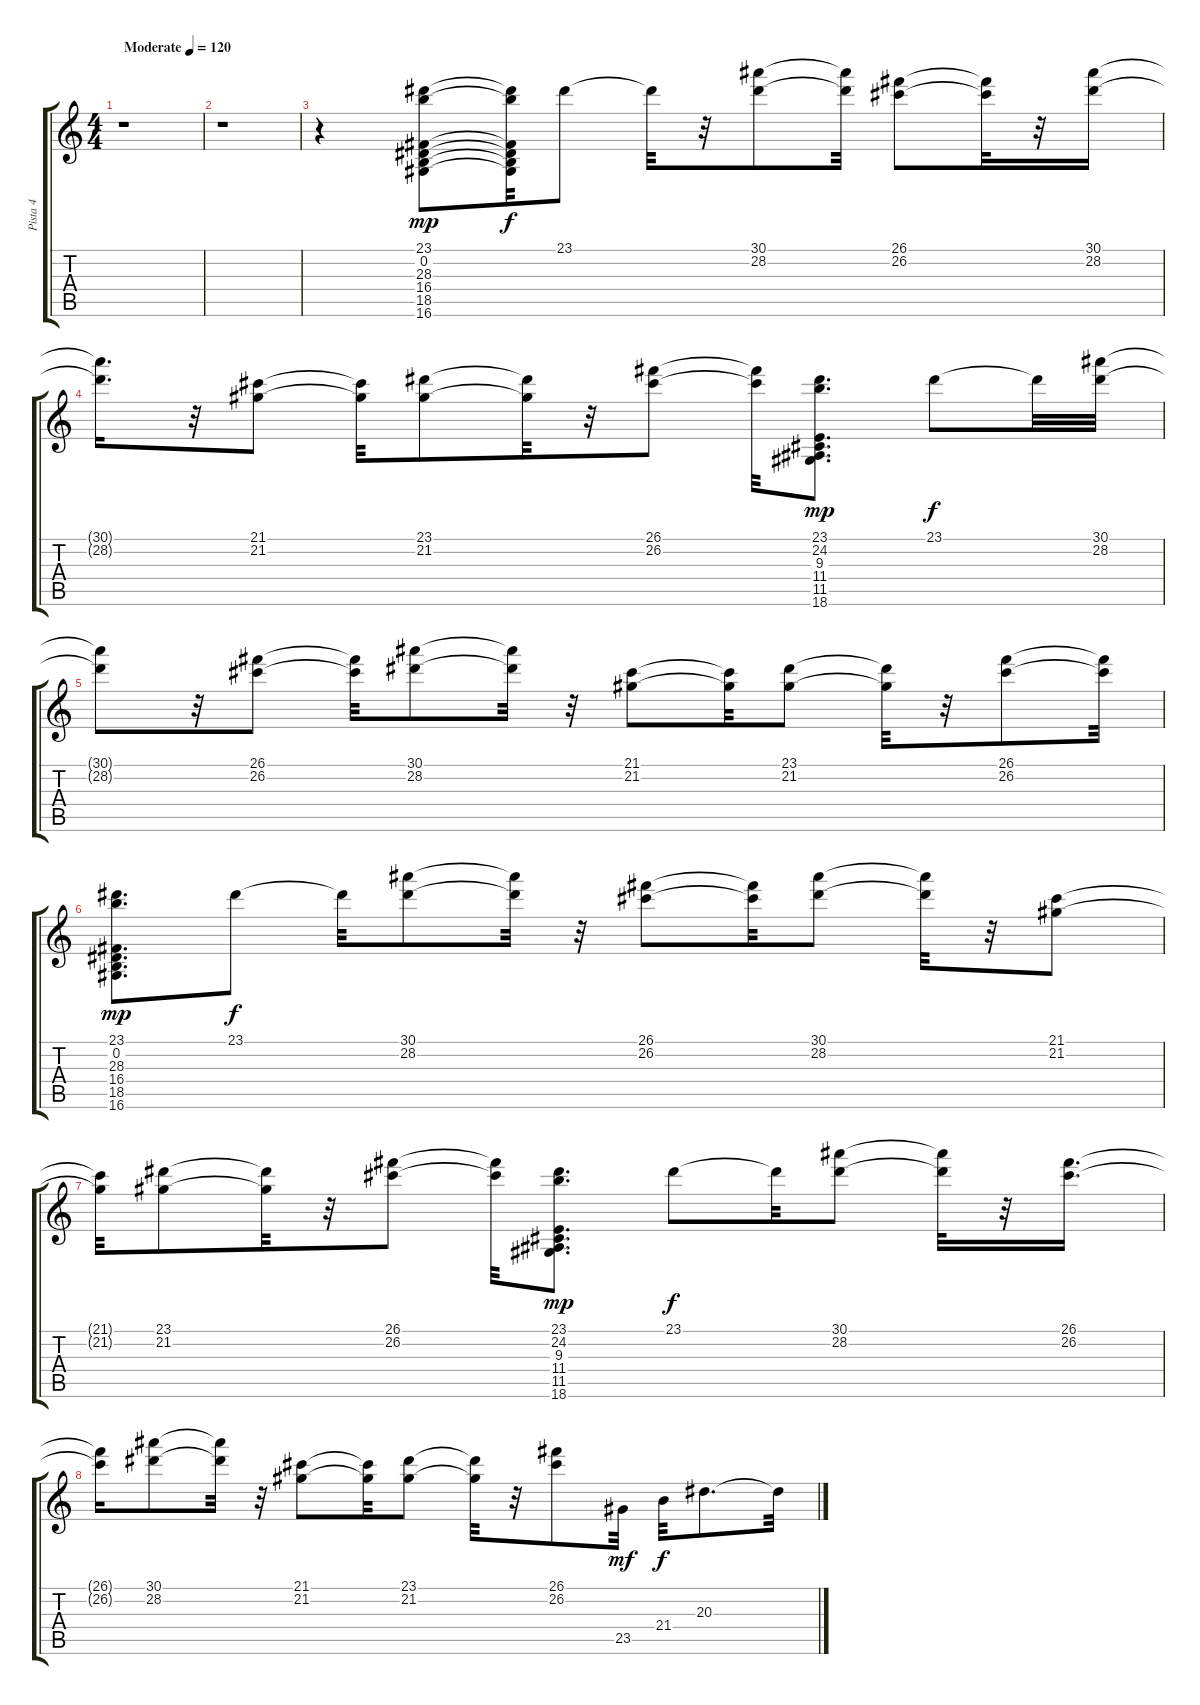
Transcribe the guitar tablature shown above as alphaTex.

\track ("Pista 4" "Pista 4") {instrument brightacousticpiano}
\staff {score tabs}
\tuning (E4 B3 G3 D3 A2 E2) {hide}
\ts (4 4)
\tempo (120 "Moderate")
\clef g2
\ks c
r.1{dy mp instrument brightacousticpiano} |
r.1 |
r.4 (23.1 0.2 28.3 16.4 18.5 16.6).8 (23.1{t} 0.2{t} 28.3{t} 16.4{t} 18.5{t} 16.6{t}).32{dy f} 23.1.8 23.1{t}.32 r.32 (30.1 28.2).8 (30.1{t} 28.2{t}).32 (26.1 26.2).8 (26.1{t} 26.2{t}).32 r.32 (30.1 28.2).16 |
(30.1{t} 28.2{t}).16{d} r.32 (21.1 21.2).8 (21.1{t} 21.2{t}).32 (23.1 21.2).8 (23.1{t} 21.2{t}).32 r.32 (26.1 26.2).8 (26.1{t} 26.2{t}).32 (23.1 24.2 9.3 11.4 11.5 18.6).8{d dy mp} 23.1.8{dy f} 23.1{t}.32 (30.1 28.2).32 |
(30.1{t} 28.2{t}).8 r.32 (26.1 26.2).8 (26.1{t} 26.2{t}).32 (30.1 28.2).8 (30.1{t} 28.2{t}).32 r.32 (21.1 21.2).8 (21.1{t} 21.2{t}).32 (23.1 21.2).8 (23.1{t} 21.2{t}).32 r.32 (26.1 26.2).8 (26.1{t} 26.2{t}).32 |
(23.1 0.2 28.3 16.4 18.5 16.6).8{d dy mp} 23.1.8{dy f} 23.1{t}.32 (30.1 28.2).8 (30.1{t} 28.2{t}).32 r.32 (26.1 26.2).8 (26.1{t} 26.2{t}).32 (30.1 28.2).8 (30.1{t} 28.2{t}).32 r.32 (21.1 21.2).8 |
(21.1{t} 21.2{t}).32 (23.1 21.2).8 (23.1{t} 21.2{t}).32 r.32 (26.1 26.2).8 (26.1{t} 26.2{t}).32 (23.1 24.2 9.3 11.4 11.5 18.6).8{d dy mp} 23.1.8{dy f} 23.1{t}.32 (30.1 28.2).8 (30.1{t} 28.2{t}).32 r.32 (26.1 26.2).16{d} |
(26.1{t} 26.2{t}).16 (30.1 28.2).8 (30.1{t} 28.2{t}).32 r.32 (21.1 21.2).8 (21.1{t} 21.2{t}).32 (23.1 21.2).8 (23.1{t} 21.2{t}).32 r.32 (26.1 26.2).8 23.5.32{dy mf} 21.4.32{dy f} 20.3.8{d} 20.3{t}.32
